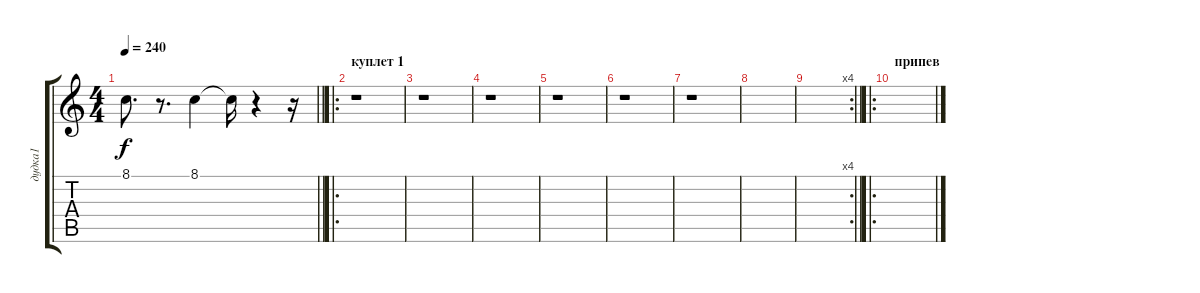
\track ("дудка1" "дудка1") {instrument trumpet}
\staff {score tabs}
\tuning (E4 B3 G3 D3 A2 E2) {hide}
\ts (4 4)
\tempo 240
\clef g2
\barLineRight lightlight
\ks c
8.1.8{d dy f} r.8{d} 8.1.4 8.1{t}.16 r.4 r.16 |
\ro
\section ("" "куплет 1")
r.1 |
r.1 |
r.1 |
r.1 |
r.1 |
r.1 |
|
\rc 4
\barLineRight lightlight
|
\ro
\section ("" "припев")
